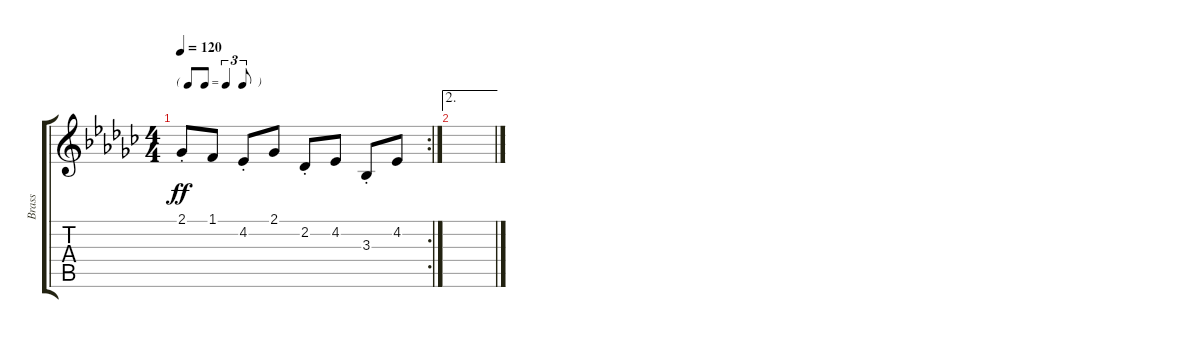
\track ("Brass" "Brass") {instrument trumpet}
\staff {score tabs}
\tuning (E4 B3 G3 D3 A2 E2) {hide}
\rc 2
\ts (4 4)
\tf triplet8th
\tempo 120
\clef g2
\ks gb
2.1{st}.8{dy ff} 1.1.8 4.2{st}.8 2.1.8 2.2{st}.8 4.2.8 3.3{st}.8 4.2.8 |
\ae 2
